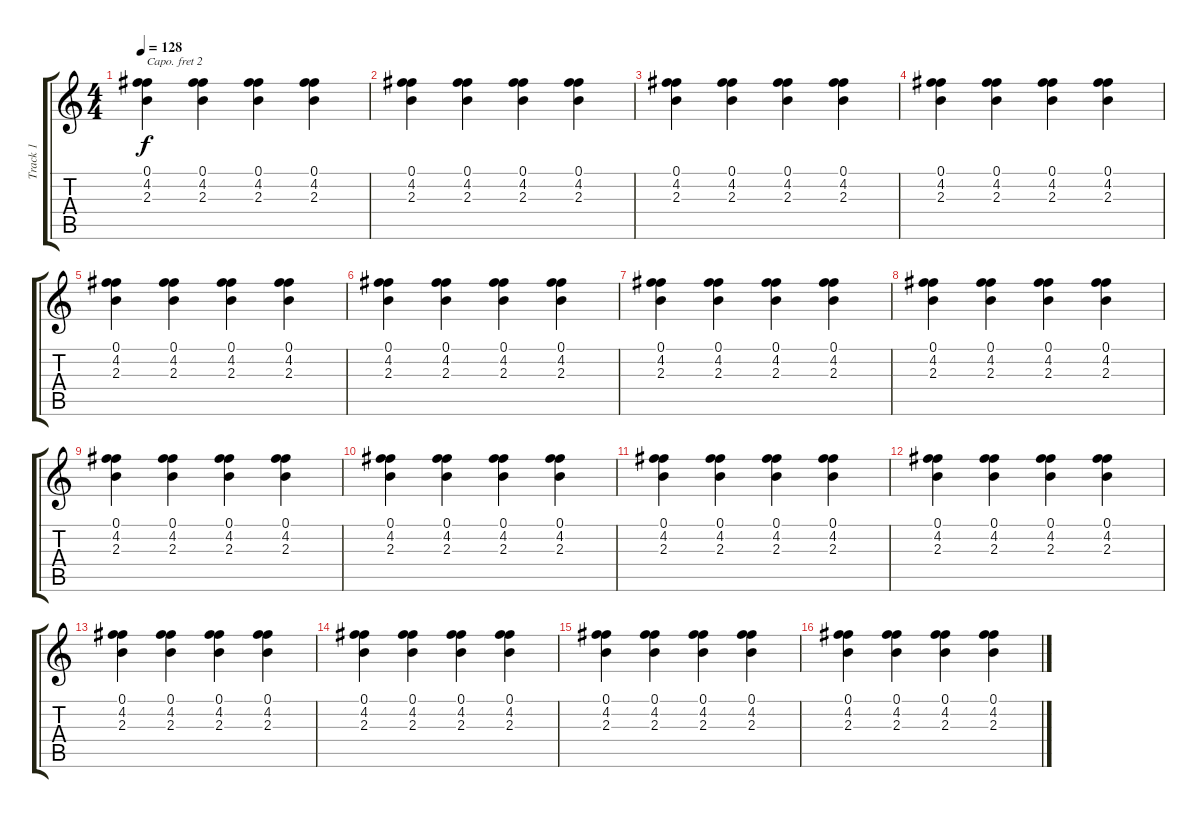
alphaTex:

\track ("Track 1" "Track 1") {instrument overdrivenguitar}
\staff {score tabs}
\capo 2
\tuning (E4 C4 G3 D3 A2 E2) {hide}
\ts (4 4)
\tempo 128
\clef g2
\ks c
(0.1 4.2 2.3).4{dy f} (0.1 4.2 2.3).4 (0.1 4.2 2.3).4 (0.1 4.2 2.3).4 |
(0.1 4.2 2.3).4 (0.1 4.2 2.3).4 (0.1 4.2 2.3).4 (0.1 4.2 2.3).4 |
(0.1 4.2 2.3).4 (0.1 4.2 2.3).4 (0.1 4.2 2.3).4 (0.1 4.2 2.3).4 |
(0.1 4.2 2.3).4 (0.1 4.2 2.3).4 (0.1 4.2 2.3).4 (0.1 4.2 2.3).4 |
(0.1 4.2 2.3).4 (0.1 4.2 2.3).4 (0.1 4.2 2.3).4 (0.1 4.2 2.3).4 |
(0.1 4.2 2.3).4 (0.1 4.2 2.3).4 (0.1 4.2 2.3).4 (0.1 4.2 2.3).4 |
(0.1 4.2 2.3).4 (0.1 4.2 2.3).4 (0.1 4.2 2.3).4 (0.1 4.2 2.3).4 |
(0.1 4.2 2.3).4 (0.1 4.2 2.3).4 (0.1 4.2 2.3).4 (0.1 4.2 2.3).4 |
(0.1 4.2 2.3).4 (0.1 4.2 2.3).4 (0.1 4.2 2.3).4 (0.1 4.2 2.3).4 |
(0.1 4.2 2.3).4 (0.1 4.2 2.3).4 (0.1 4.2 2.3).4 (0.1 4.2 2.3).4 |
(0.1 4.2 2.3).4 (0.1 4.2 2.3).4 (0.1 4.2 2.3).4 (0.1 4.2 2.3).4 |
(0.1 4.2 2.3).4 (0.1 4.2 2.3).4 (0.1 4.2 2.3).4 (0.1 4.2 2.3).4 |
(0.1 4.2 2.3).4 (0.1 4.2 2.3).4 (0.1 4.2 2.3).4 (0.1 4.2 2.3).4 |
(0.1 4.2 2.3).4 (0.1 4.2 2.3).4 (0.1 4.2 2.3).4 (0.1 4.2 2.3).4 |
(0.1 4.2 2.3).4 (0.1 4.2 2.3).4 (0.1 4.2 2.3).4 (0.1 4.2 2.3).4 |
(0.1 4.2 2.3).4 (0.1 4.2 2.3).4 (0.1 4.2 2.3).4 (0.1 4.2 2.3).4
